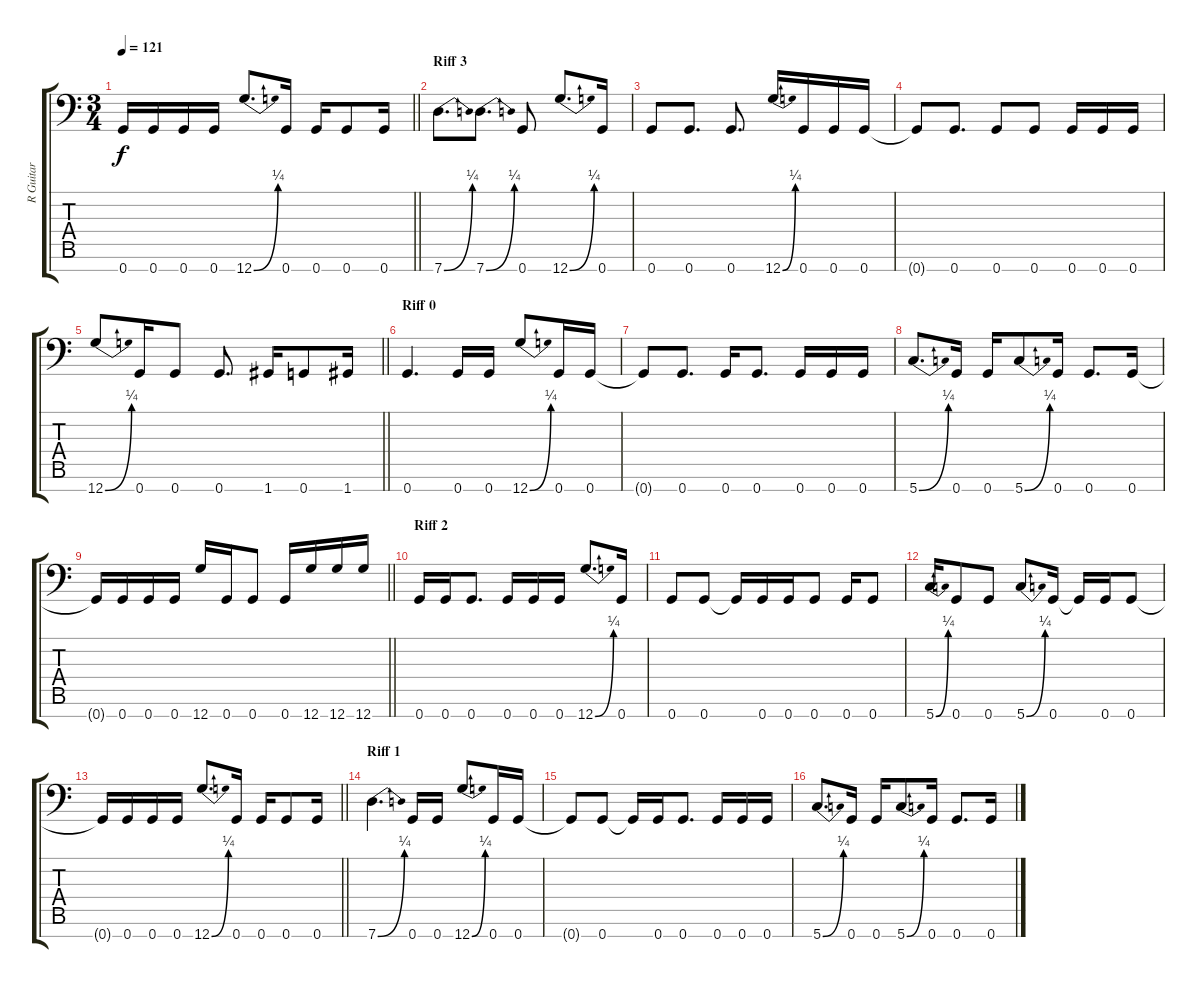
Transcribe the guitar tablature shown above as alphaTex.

\track ("R Guitar" "R Guitar") {instrument distortionguitar}
\staff {score tabs}
\tuning (D4 A3 F3 C3 G2 D2 G1) {hide}
\ts (3 4)
\tempo 121
\clef f4
\barLineRight lightlight
\ks c
0.7{t}.16{dy f} 0.7.16 0.7.16 0.7.16 12.7{be (bend 0 0 60 1)}.8{d} 0.7.16 0.7.16 0.7.8 0.7.16 |
\section ("" "Riff 3")
7.7{be (bend 0 0 60 1)}.8{d} 7.7{be (bend 0 0 60 1)}.8{d} 0.7.8 12.7{be (bend 0 0 60 1)}.8{d} 0.7.16 |
0.7.8 0.7.8{d} 0.7.8{d} 12.7{be (bend 0 0 60 1)}.16 0.7.16 0.7.16 0.7.16 |
0.7{t}.8 0.7.8{d} 0.7.8 0.7.8 0.7.16 0.7.16 0.7.16 |
\barLineRight lightlight
12.7{be (bend 0 0 60 1)}.8 0.7.16 0.7.8 0.7.8{d} 1.7.16 0.7.8 1.7.16 |
\section ("" "Riff 0")
0.7.4{d} 0.7.16 0.7.16 12.7{be (bend 0 0 60 1)}.8 0.7.16 0.7.16 |
0.7{t}.8 0.7.8{d} 0.7.16 0.7.8{d} 0.7.16 0.7.16 0.7.16 |
5.7{be (bend 0 0 60 1)}.8{d} 0.7.16 0.7.16 5.7{be (bend 0 0 60 1)}.8 0.7.16 0.7.8{d} 0.7.16 |
\barLineRight lightlight
0.7{t}.16 0.7.16 0.7.16 0.7.16 12.7.16 0.7.16 0.7.8 0.7.16 12.7.16 12.7.16 12.7.16 |
\section ("" "Riff 2")
0.7.16 0.7.16 0.7.8{d} 0.7.16 0.7.16 0.7.16 12.7{be (bend 0 0 60 1)}.8{d} 0.7.16 |
0.7.8 0.7.8 0.7{t}.16 0.7.16 0.7.16 0.7.8 0.7.16 0.7.8 |
5.7{be (bend 0 0 60 1)}.16 0.7.8 0.7.8 5.7{be (bend 0 0 60 1)}.8 0.7.16 0.7{t}.16 0.7.16 0.7.8 |
\barLineRight lightlight
0.7{t}.16 0.7.16 0.7.16 0.7.16 12.7{be (bend 0 0 60 1)}.8{d} 0.7.16 0.7.16 0.7.8 0.7.16 |
\section ("" "Riff 1")
7.7{be (bend 0 0 60 1)}.4{d} 0.7.16 0.7.16 12.7{be (bend 0 0 60 1)}.8 0.7.16 0.7.16 |
0.7{t}.8 0.7.8 0.7{t}.16 0.7.16 0.7.8{d} 0.7.16 0.7.16 0.7.16 |
5.7{be (bend 0 0 60 1)}.8{d} 0.7.16 0.7.16 5.7{be (bend 0 0 60 1)}.8 0.7.16 0.7.8{d} 0.7.16
